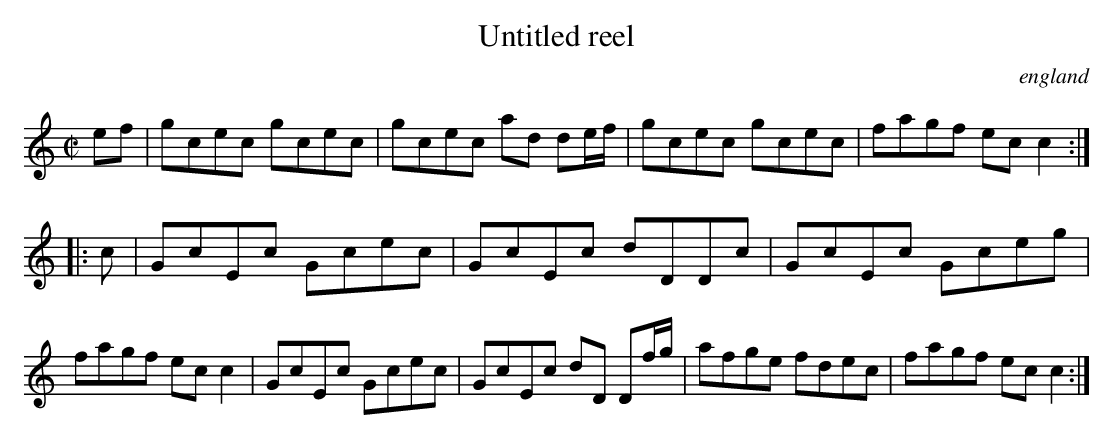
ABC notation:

X:1
T:Untitled reel
O:england
M:C|
K:C
ef|gcec gcec|gcec ad de/2f/2|\
gcec gcec|fagf ecc2:|
|:c|GcEc Gcec|GcEc dDDc|GcEc Gceg|fagf ecc2|\
GcEc Gcec|GcEc dD Df/2g/2|afge fdec|fagf ecc2:|
